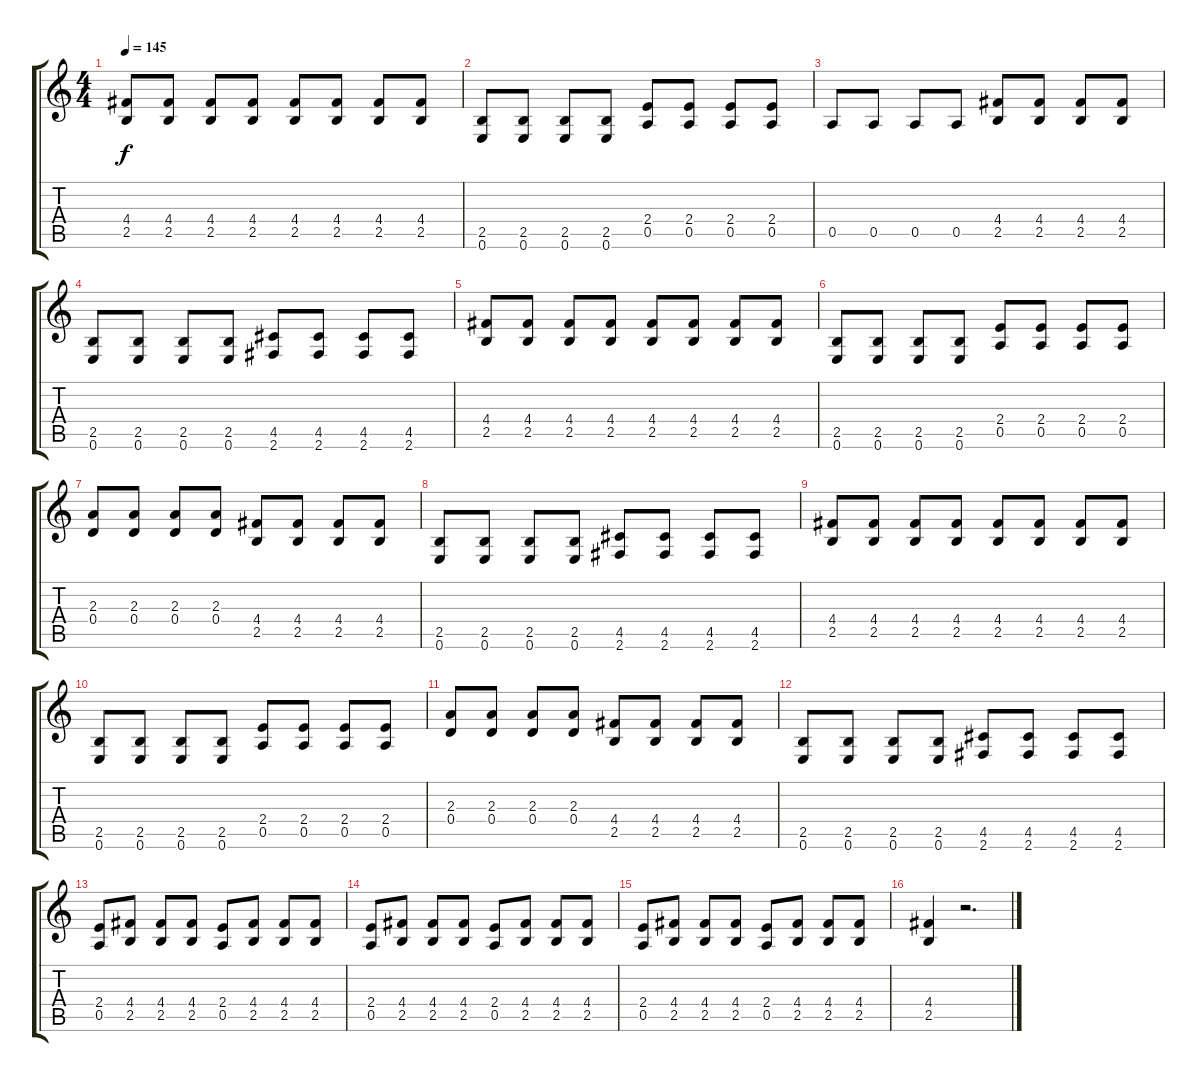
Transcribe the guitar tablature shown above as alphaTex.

\track "" {instrument distortionguitar}
\staff {score tabs}
\tuning (E4 B3 G3 D3 A2 E2) {hide}
\ts (4 4)
\tempo 145
\clef g2
\ks c
(4.4 2.5).8{dy f} (4.4 2.5).8 (4.4 2.5).8 (4.4 2.5).8 (4.4 2.5).8 (4.4 2.5).8 (4.4 2.5).8 (4.4 2.5).8 |
(2.5 0.6).8 (2.5 0.6).8 (2.5 0.6).8 (2.5 0.6).8 (2.4 0.5).8 (2.4 0.5).8 (2.4 0.5).8 (2.4 0.5).8 |
0.5.8 0.5.8 0.5.8 0.5.8 (4.4 2.5).8 (4.4 2.5).8 (4.4 2.5).8 (4.4 2.5).8 |
(2.5 0.6).8 (2.5 0.6).8 (2.5 0.6).8 (2.5 0.6).8 (4.5 2.6).8 (4.5 2.6).8 (4.5 2.6).8 (4.5 2.6).8 |
(4.4 2.5).8 (4.4 2.5).8 (4.4 2.5).8 (4.4 2.5).8 (4.4 2.5).8 (4.4 2.5).8 (4.4 2.5).8 (4.4 2.5).8 |
(2.5 0.6).8 (2.5 0.6).8 (2.5 0.6).8 (2.5 0.6).8 (2.4 0.5).8 (2.4 0.5).8 (2.4 0.5).8 (2.4 0.5).8 |
(2.3 0.4).8 (2.3 0.4).8 (2.3 0.4).8 (2.3 0.4).8 (4.4 2.5).8 (4.4 2.5).8 (4.4 2.5).8 (4.4 2.5).8 |
(2.5 0.6).8 (2.5 0.6).8 (2.5 0.6).8 (2.5 0.6).8 (4.5 2.6).8 (4.5 2.6).8 (4.5 2.6).8 (4.5 2.6).8 |
(4.4 2.5).8 (4.4 2.5).8 (4.4 2.5).8 (4.4 2.5).8 (4.4 2.5).8 (4.4 2.5).8 (4.4 2.5).8 (4.4 2.5).8 |
(2.5 0.6).8 (2.5 0.6).8 (2.5 0.6).8 (2.5 0.6).8 (2.4 0.5).8 (2.4 0.5).8 (2.4 0.5).8 (2.4 0.5).8 |
(2.3 0.4).8 (2.3 0.4).8 (2.3 0.4).8 (2.3 0.4).8 (4.4 2.5).8 (4.4 2.5).8 (4.4 2.5).8 (4.4 2.5).8 |
(2.5 0.6).8 (2.5 0.6).8 (2.5 0.6).8 (2.5 0.6).8 (4.5 2.6).8 (4.5 2.6).8 (4.5 2.6).8 (4.5 2.6).8 |
(2.4 0.5).8 (4.4 2.5).8 (4.4 2.5).8 (4.4 2.5).8 (2.4 0.5).8 (4.4 2.5).8 (4.4 2.5).8 (4.4 2.5).8 |
(2.4 0.5).8 (4.4 2.5).8 (4.4 2.5).8 (4.4 2.5).8 (2.4 0.5).8 (4.4 2.5).8 (4.4 2.5).8 (4.4 2.5).8 |
(2.4 0.5).8 (4.4 2.5).8 (4.4 2.5).8 (4.4 2.5).8 (2.4 0.5).8 (4.4 2.5).8 (4.4 2.5).8 (4.4 2.5).8 |
(4.4 2.5).4 r.2{d}
